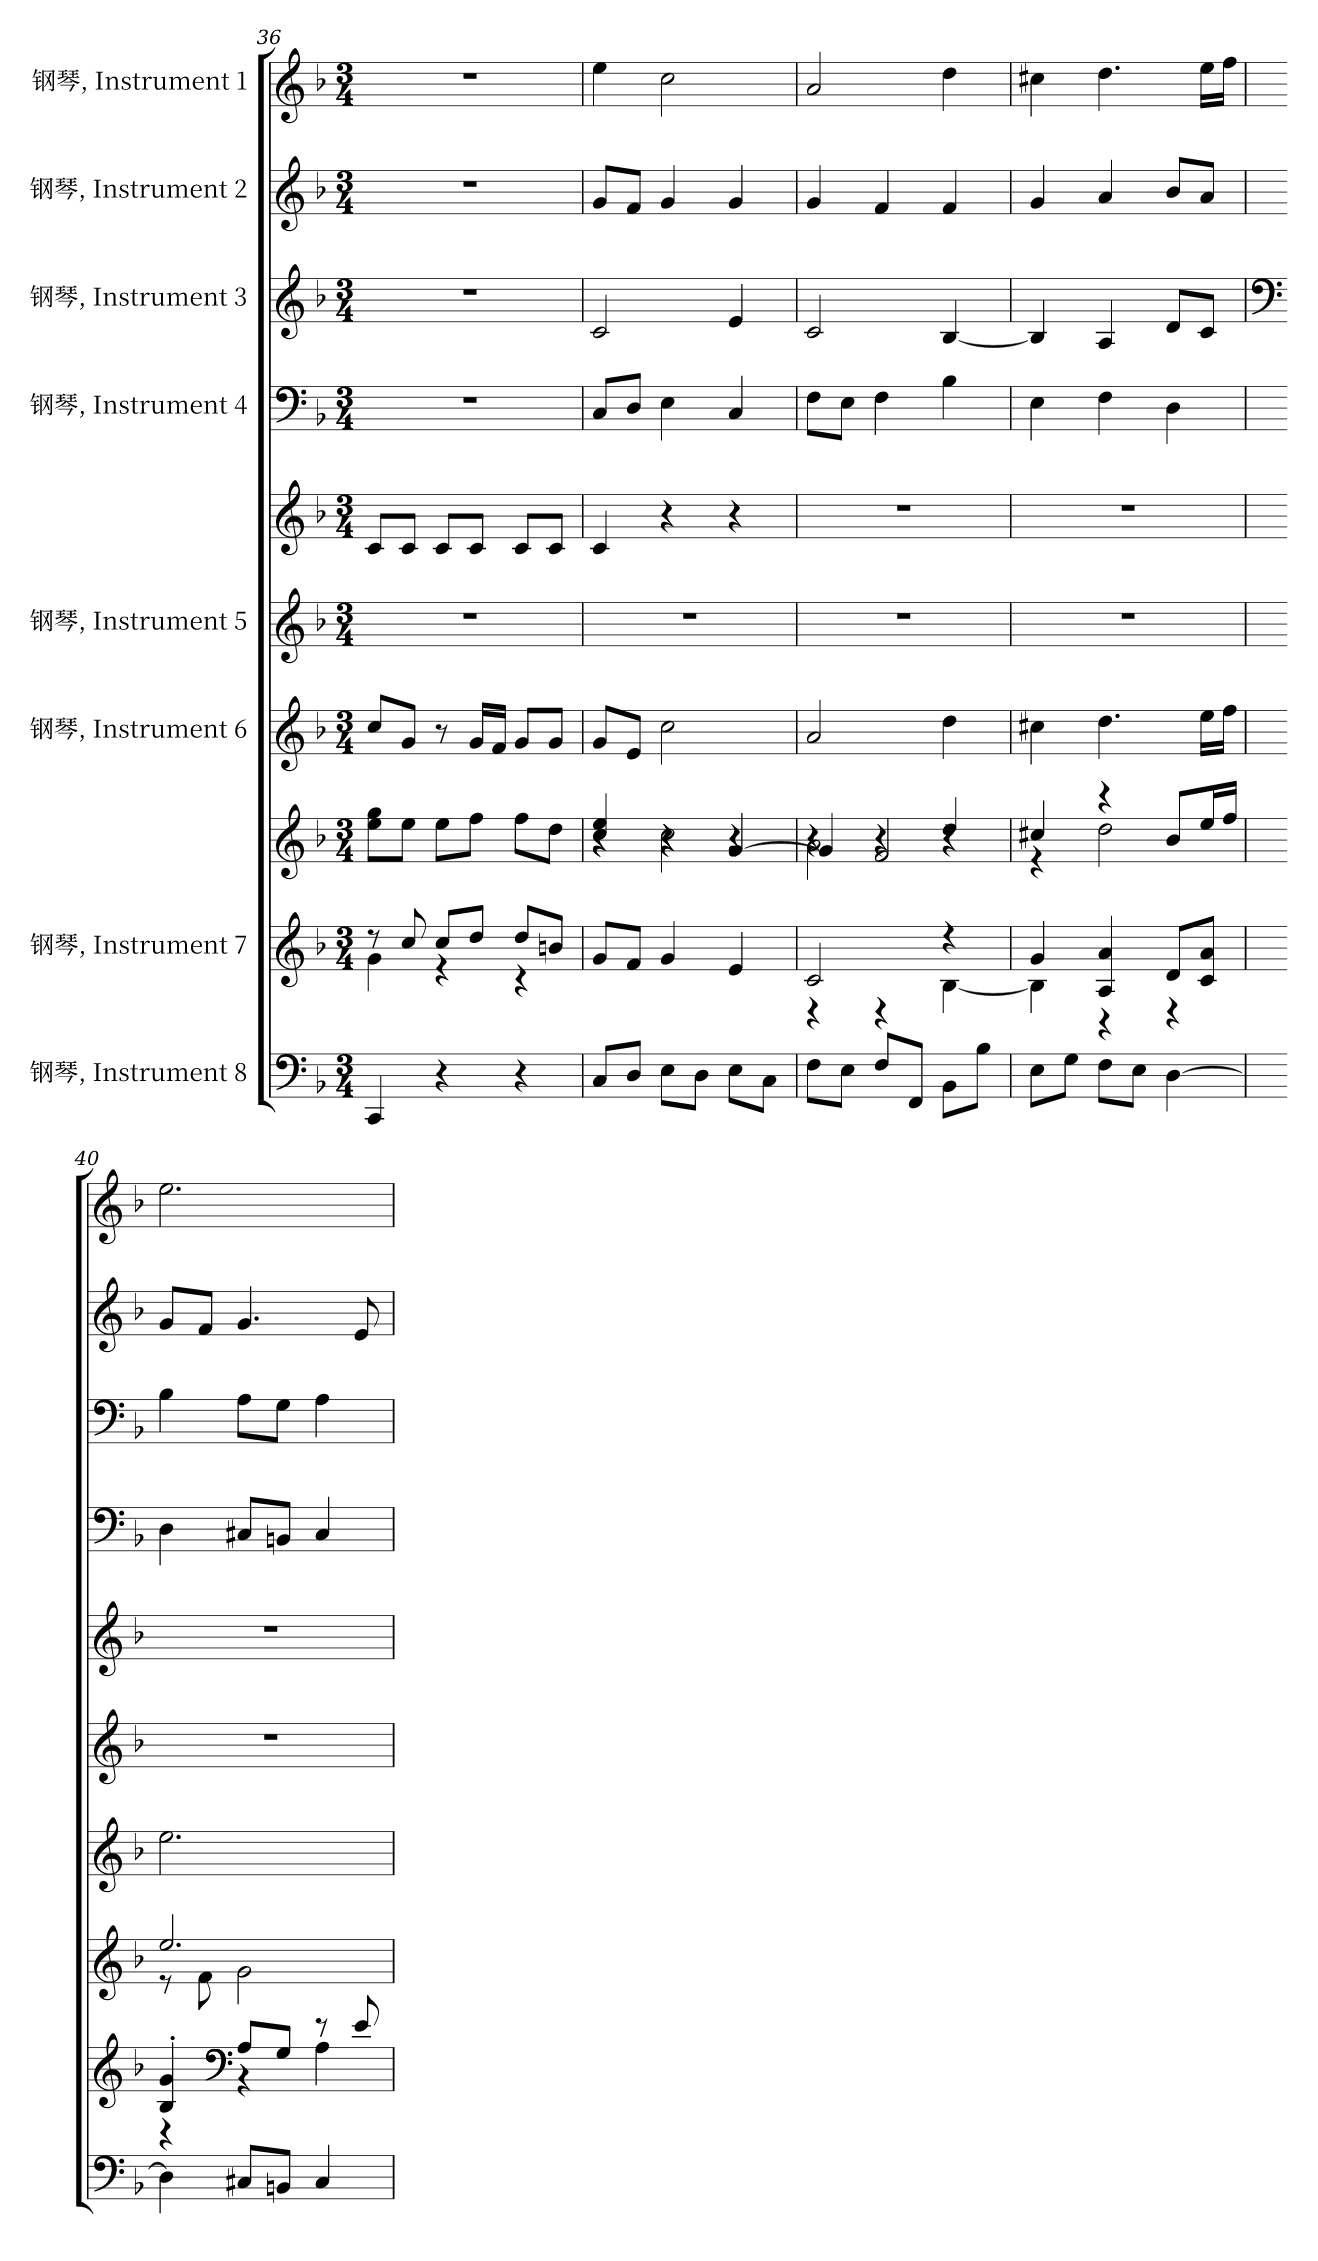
**kern	**kern	**kern	**kern	**kern	**kern	**kern	**kern	**kern	**kern
*part8	*part7	*part7	*part6	*part5	*part5	*part4	*part3	*part2	*part1
*staff10	*staff9	*staff8	*staff7	*staff6	*staff5	*staff4	*staff3	*staff2	*staff1
*I"钢琴, Instrument 8	*I"钢琴, Instrument 7	*	*I"钢琴, Instrument 6	*I"钢琴, Instrument 5	*	*I"钢琴, Instrument 4	*I"钢琴, Instrument 3	*I"钢琴, Instrument 2	*I"钢琴, Instrument 1
*clefF4	*clefG2	*clefG2	*clefG2	*clefG2	*clefG2	*clefF4	*clefG2	*clefG2	*clefG2
*k[b-]	*k[b-]	*k[b-]	*k[b-]	*k[b-]	*k[b-]	*k[b-]	*k[b-]	*k[b-]	*k[b-]
*M3/4	*M3/4	*M3/4	*M3/4	*M3/4	*M3/4	*M3/4	*M3/4	*M3/4	*M3/4
=36	=36	=36	=36	=36	=36	=36	=36	=36	=36
*	*^	*	*	*	*	*	*	*	*
4CC/	8r	4g\	8ee\ 8gg\L	8cc/L	2.r	8c/L	2.r	2.r	2.r	2.r
.	8cc/	.	8ee\J	8g/J	.	8c/J	.	.	.	.
4r	8cc/L	4r	8ee\L	8r	.	8c/L	.	.	.	.
.	8dd/J	.	8ff\J	16g/LL	.	8c/J	.	.	.	.
.	.	.	.	16f/JJ	.	.	.	.	.	.
4r	8dd/L	4r	8ff\L	8g/L	.	8c/L	.	.	.	.
.	8bn/J	.	8dd\J	8g/J	.	8c/J	.	.	.	.
*	*v	*v	*	*	*	*	*	*	*	*
=37	=37	=37	=37	=37	=37	=37	=37	=37	=37
*	*	*^	*	*	*	*	*	*	*
*	*	*	*^	*	*	*	*	*	*	*
8C/L	8g/L	4cc/ 4ee/	4r	4r	8g/L	2.r	4c/	8C/L	2c/	8g/L	4ee\
8D/J	8f/J	.	.	.	8e/J	.	.	8D/J	.	8f/J	.
8E\L	4g/	4r	2cc\	4r	2cc\	.	4r	4E\	.	4g/	2cc\
8D\J	.	.	.	.	.	.	.	.	.	.	.
8E\L	4e/	4r	.	[4g/	.	.	4r	4C/	4e/	4g/	.
8C\J	.	.	.	.	.	.	.	.	.	.	.
=38	=38	=38	=38	=38	=38	=38	=38	=38	=38	=38	=38
*	*^	*	*	*	*	*	*	*	*	*	*
8F\L	2c/	4r	4r	2a\	4g/]	2a/	2.r	2.r	8F\L	2c/	4g/	2a/
8E\J	.	.	.	.	.	.	.	.	8E\J	.	.	.
8F/L	.	4r	4r	.	2f/	.	.	.	4F\	.	4f/	.
8FF/J	.	.	.	.	.	.	.	.	.	.	.	.
8BB-\L	4r	[4B-\	4dd/	4r	.	4dd\	.	.	4B-\	[4B-/	4f/	4dd\
8B-\J	.	.	.	.	.	.	.	.	.	.	.	.
*	*	*	*	*v	*v	*	*	*	*	*	*	*
!!LO:PB:g=z
=39	=39	=39	=39	=39	=39	=39	=39	=39	=39	=39	=39
8E\L	4g/	4B-\]	4cc#X/	4r	4cc#X\	2.r	2.r	4E\	4B-/]	4g/	4cc#X\
8G\J	.	.	.	.	.	.	.	.	.	.	.
8F\L	4A/ 4a/	4r	4r	2dd\	4.dd\	.	.	4F\	4A/	4a/	4.dd\
8E\J	.	.	.	.	.	.	.	.	.	.	.
[4D\	8d/L	4r	8b-/L	.	.	.	.	4D\	8d/L	8b-/L	.
.	8c/ 8a/J	.	16ee/L	.	16ee\LL	.	.	.	8c/J	8a/J	16ee\LL
.	.	.	16ff/JJ	.	16ff\JJ	.	.	.	.	.	16ff\JJ
=40	=40	=40	=40	=40	=40	=40	=40	=40	=40	=40	=40
*	*	*	*	*	*	*	*	*	*clefF4	*	*
4D\]	4B-/' 4g/'	4r	2.ee/	8r	2.ee\	2.r	2.r	4D\	4B-\	8g/L	2.ee\
.	.	.	.	8f\	.	.	.	.	.	8f/J	.
*	*clefF4	*	*	*	*	*	*	*	*	*	*
8C#X/L	8A/L	4r	.	2g\	.	.	.	8C#X/L	8A\L	4.g/	.
8BBn/J	8G/J	.	.	.	.	.	.	8BBn/J	8G\J	.	.
4C#/	8r	4A\	.	.	.	.	.	4C#/	4A\	.	.
.	8e/	.	.	.	.	.	.	.	.	8e/	.
*	*v	*v	*	*	*	*	*	*	*	*	*
*	*	*v	*v	*	*	*	*	*	*	*
=	=	=	=	=	=	=	=	=	=
*-	*-	*-	*-	*-	*-	*-	*-	*-	*-
